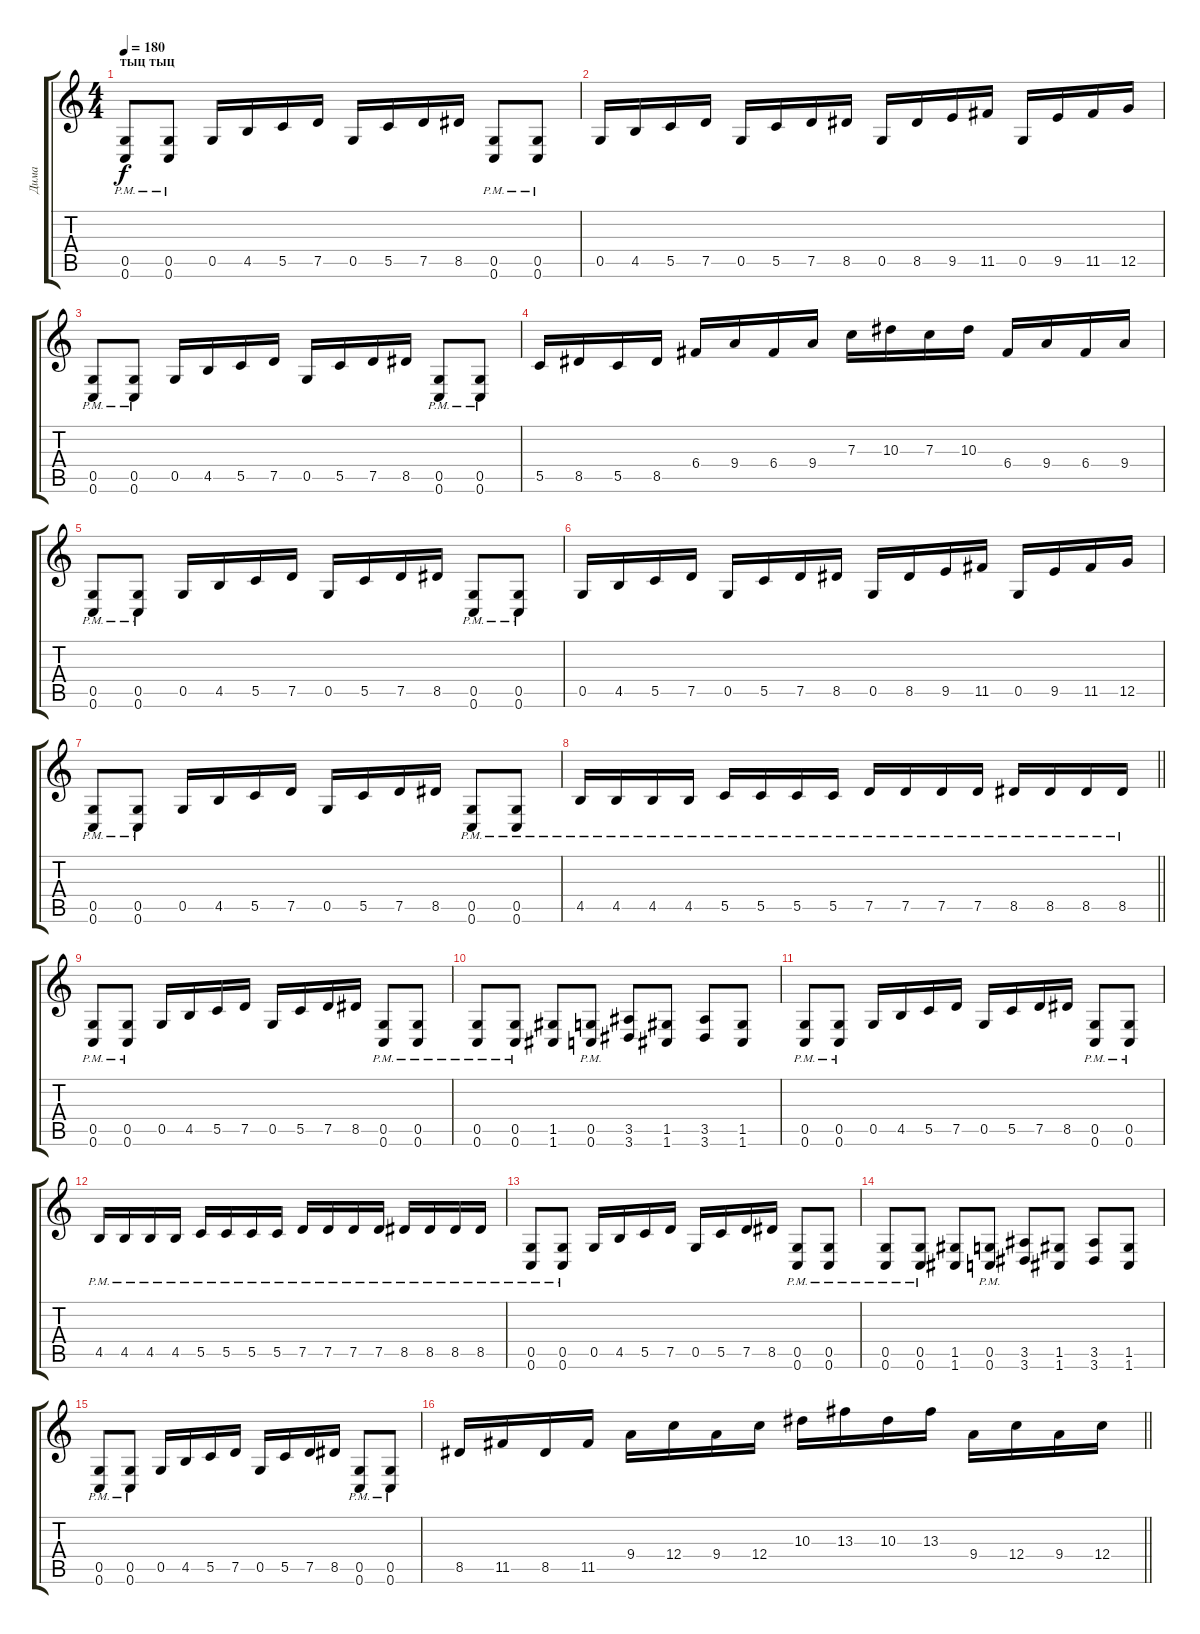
\track ("Дима" "Дима") {instrument distortionguitar}
\staff {score tabs}
\tuning (D4 A3 F3 C3 G2 C2) {hide}
\ts (4 4)
\section ("" "тыц тыц")
\tempo 180
\clef g2
\ks c
(0.5{pm} 0.6{pm}).8{dy f balance 16} (0.5{pm} 0.6{pm}).8 0.5.16 4.5.16 5.5.16 7.5.16 0.5.16 5.5.16 7.5.16 8.5.16 (0.5{pm} 0.6{pm}).8 (0.5{pm} 0.6{pm}).8 |
0.5.16 4.5.16 5.5.16 7.5.16 0.5.16 5.5.16 7.5.16 8.5.16 0.5.16 8.5.16 9.5.16 11.5.16 0.5.16 9.5.16 11.5.16 12.5.16 |
(0.5{pm} 0.6{pm}).8 (0.5{pm} 0.6{pm}).8 0.5.16 4.5.16 5.5.16 7.5.16 0.5.16 5.5.16 7.5.16 8.5.16 (0.5{pm} 0.6{pm}).8 (0.5{pm} 0.6{pm}).8 |
5.5.16 8.5.16 5.5.16 8.5.16 6.4.16 9.4.16 6.4.16 9.4.16 7.3.16 10.3.16 7.3.16 10.3.16 6.4.16 9.4.16 6.4.16 9.4.16 |
(0.5{pm} 0.6{pm}).8 (0.5{pm} 0.6{pm}).8 0.5.16 4.5.16 5.5.16 7.5.16 0.5.16 5.5.16 7.5.16 8.5.16 (0.5{pm} 0.6{pm}).8 (0.5{pm} 0.6{pm}).8 |
0.5.16 4.5.16 5.5.16 7.5.16 0.5.16 5.5.16 7.5.16 8.5.16 0.5.16 8.5.16 9.5.16 11.5.16 0.5.16 9.5.16 11.5.16 12.5.16 |
(0.5{pm} 0.6{pm}).8 (0.5{pm} 0.6{pm}).8 0.5.16 4.5.16 5.5.16 7.5.16 0.5.16 5.5.16 7.5.16 8.5.16 (0.5{pm} 0.6{pm}).8 (0.5{pm} 0.6{pm}).8 |
\barLineRight lightlight
4.5{pm}.16 4.5{pm}.16 4.5{pm}.16 4.5{pm}.16 5.5{pm}.16 5.5{pm}.16 5.5{pm}.16 5.5{pm}.16 7.5{pm}.16 7.5{pm}.16 7.5{pm}.16 7.5{pm}.16 8.5{pm}.16 8.5{pm}.16 8.5{pm}.16 8.5{pm}.16 |
(0.5{pm} 0.6{pm}).8 (0.5{pm} 0.6{pm}).8 0.5.16 4.5.16 5.5.16 7.5.16 0.5.16 5.5.16 7.5.16 8.5.16 (0.5{pm} 0.6{pm}).8 (0.5{pm} 0.6{pm}).8 |
(0.5{pm} 0.6{pm}).8 (0.5{pm} 0.6{pm}).8 (1.5 1.6).8 (0.5{pm} 0.6{pm}).8 (3.5 3.6).8 (1.5 1.6).8 (3.5 3.6).8 (1.5 1.6).8 |
(0.5{pm} 0.6{pm}).8 (0.5{pm} 0.6{pm}).8 0.5.16 4.5.16 5.5.16 7.5.16 0.5.16 5.5.16 7.5.16 8.5.16 (0.5{pm} 0.6{pm}).8 (0.5{pm} 0.6{pm}).8 |
4.5{pm}.16 4.5{pm}.16 4.5{pm}.16 4.5{pm}.16 5.5{pm}.16 5.5{pm}.16 5.5{pm}.16 5.5{pm}.16 7.5{pm}.16 7.5{pm}.16 7.5{pm}.16 7.5{pm}.16 8.5{pm}.16 8.5{pm}.16 8.5{pm}.16 8.5{pm}.16 |
(0.5{pm} 0.6{pm}).8 (0.5{pm} 0.6{pm}).8 0.5.16 4.5.16 5.5.16 7.5.16 0.5.16 5.5.16 7.5.16 8.5.16 (0.5{pm} 0.6{pm}).8 (0.5{pm} 0.6{pm}).8 |
(0.5{pm} 0.6{pm}).8 (0.5{pm} 0.6{pm}).8 (1.5 1.6).8 (0.5{pm} 0.6{pm}).8 (3.5 3.6).8 (1.5 1.6).8 (3.5 3.6).8 (1.5 1.6).8 |
(0.5{pm} 0.6{pm}).8 (0.5{pm} 0.6{pm}).8 0.5.16 4.5.16 5.5.16 7.5.16 0.5.16 5.5.16 7.5.16 8.5.16 (0.5{pm} 0.6{pm}).8 (0.5{pm} 0.6{pm}).8 |
\barLineRight lightlight
8.5.16 11.5.16 8.5.16 11.5.16 9.4.16 12.4.16 9.4.16 12.4.16 10.3.16 13.3.16 10.3.16 13.3.16 9.4.16 12.4.16 9.4.16 12.4.16
